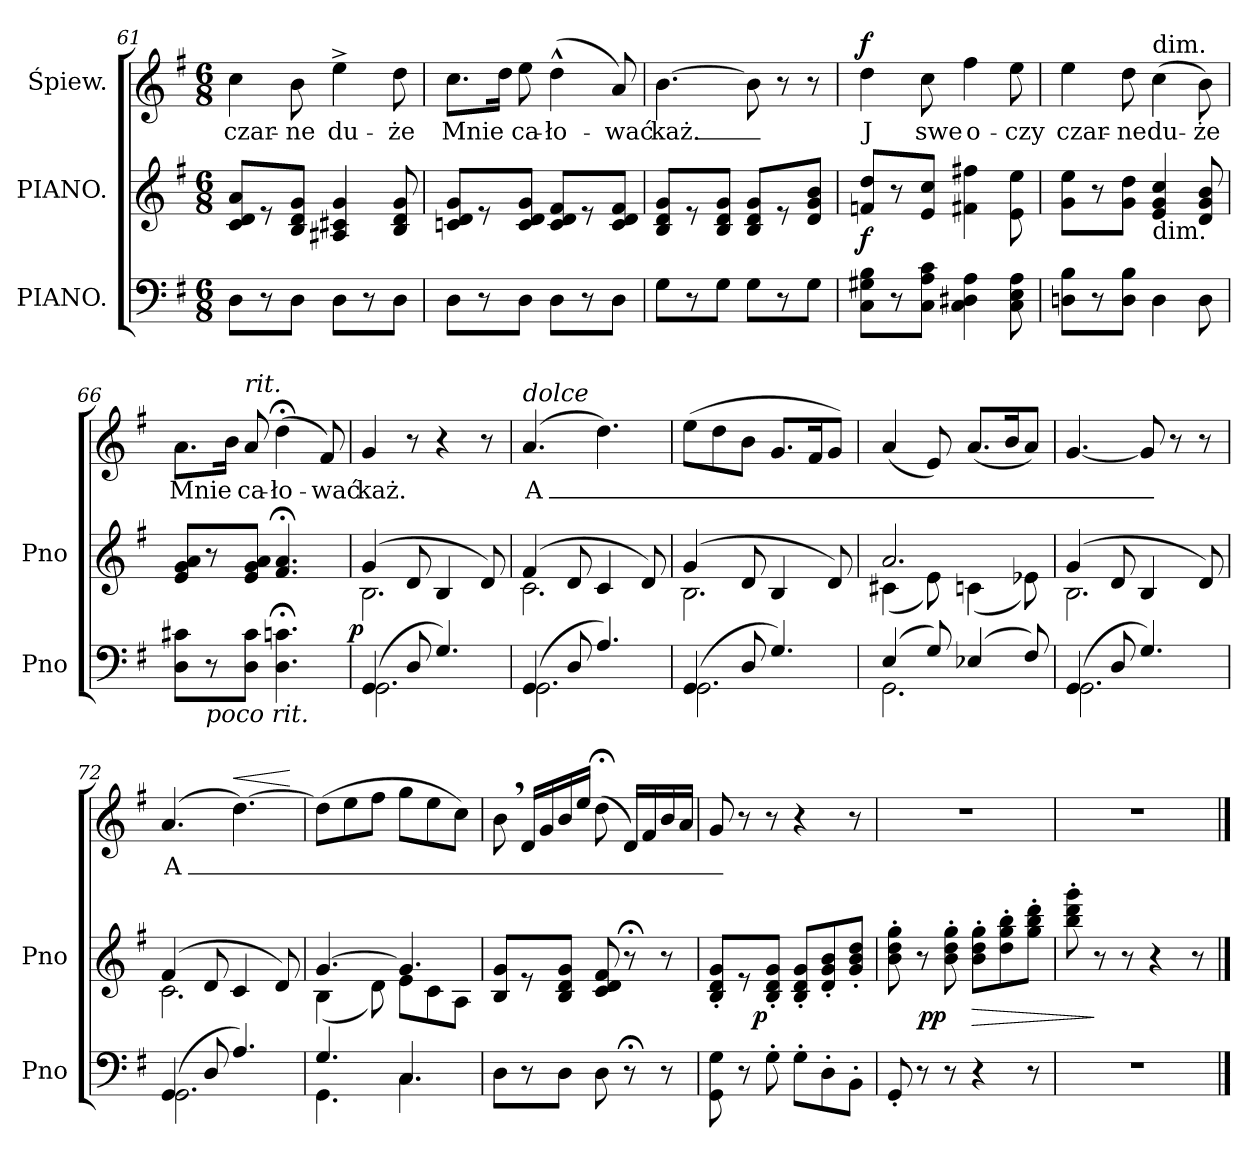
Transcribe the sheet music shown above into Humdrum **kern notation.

**kern	**kern	**dynam	**kern	**text	**dynam
*part3	*part2	*part2	*part1	*part1	*part1
*staff3	*staff2	*staff2	*staff1	*staff1	*staff1
*I"PIANO.	*I"PIANO.	*	*I"Śpiew.	*	*
*I'Pno	*I'Pno	*	*	*	*
*clefF4	*clefG2	*	*clefG2	*	*
*k[f#]	*k[f#]	*	*k[f#]	*	*
*G:	*G:	*	*G:	*	*
*M6/8	*M6/8	*	*M6/8	*	*
=61	=61	=61	=61	=61	=61
8D\L	8c/ 8d/ 8a/L	.	4cc\	czar-	.
8r	8r	.	.	.	.
8D\J	8B/ 8d/ 8g/J	.	8b\	-ne	.
8D\L	4A#X/ 4c#X/ 4g/	.	4ee^\	du-	.
8r	.	.	.	.	.
8D\J	8B/ 8d/ 8g/	.	8dd\	-że	.
=62	=62	=62	=62	=62	=62
8D\L	8cn/ 8d/ 8g/L	.	8.cc\L	Mnie	.
8r	8r	.	.	.	.
.	.	.	16dd\Jk	.	.
8D\J	8c/ 8d/ 8g/J	.	8ee\	ca-	.
8D\L	8c/ 8d/ 8f#/L	.	(4dd^^\	-ło-	.
8r	8r	.	.	.	.
8D\J	8c/ 8d/ 8f#/J	.	8a/)	-wać	.
=63	=63	=63	=63	=63	=63
8G\L	8B/ 8d/ 8g/L	.	[4.b\	każ._	.
8r	8r	.	.	.	.
8G\J	8B/ 8d/ 8g/J	.	.	.	.
8G\L	8B/ 8d/ 8g/L	.	8b\]	.	.
8r	8r	.	8r	.	.
8G\J	8d/ 8g/ 8b/J	.	8r	.	.
=64	=64	=64	=64	=64	=64
!	!	!	!	!	!LO:DY:a
8C\ 8G#X\ 8B\L	8fn/ 8dd/L	f	4dd\	J	f
8r	8r	.	.	.	.
8C\ 8A\ 8c\J	8e/ 8cc/J	.	8cc\	swe	.
4C\ 4D#X\ 4A\	4f#X\ 4ff#X\	.	4ff#\	o-	.
8C\ 8E\ 8A\	8e\ 8ee\	.	8ee\	-czy	.
=65	=65	=65	=65	=65	=65
8Dn\ 8B\L	8g\ 8ee\L	.	4ee\	czar-	.
8r	8r	.	.	.	.
8D\ 8B\J	8g\ 8dd\J	.	8dd\	-ne	.
!	!	!	!LO:TX:a:t=dim.	!	!
!	!LO:TX:b:t=dim.	!	!	!	!
4D\	4e/ 4g/ 4cc/	.	(4cc\	du-	.
8D\	8d/ 8g/ 8b/	.	8b\)	-że	.
=66	=66	=66	=66	=66	=66
8D\ 8c#X\L	8e/ 8g/ 8a/L	.	8.a\L	Mnie	.
!LO:TX:b:i:t=poco rit.	!	!	!	!	!
8r	8r	.	.	.	.
.	.	.	16b\Jk	.	.
!	!	!	!LO:TX:a:i:t=rit.	!	!
8D\ 8c#\J	8e/ 8g/ 8a/J	.	8a/	ca-	.
4.D;<\ 4.cn;<\	4.f#;</ 4.a;</	.	(4dd;<\	-ło-	.
.	.	.	8f#/)	-wać	.
=67	=67	=67	=67	=67	=67
*^	*^	*	*	*	*
!	!	!	!	!LO:DY:rj	!	!	!
(4GG/	2.GG\	(4g/	2.B\	p	4g/	każ.	.
8D/	.	8d/	.	.	8r	.	.
4.G/)	.	4B/	.	.	4r	.	.
.	.	8d/)	.	.	8r	.	.
=68	=68	=68	=68	=68	=68	=68	=68
!	!	!	!	!	!LO:TX:a:i:t=dolce	!	!
(4GG/	2.GG\	(4f#/	2.c\	.	(4.a/	A_	.
8D/	.	8d/	.	.	.	.	.
4.A/)	.	4c/	.	.	4.dd\)	.	.
.	.	8d/)	.	.	.	.	.
=69	=69	=69	=69	=69	=69	=69	=69
(4GG/	2.GG\	(4g/	2.B\	.	(8ee\L	.	.
.	.	.	.	.	8dd\	.	.
8D/	.	8d/	.	.	8b\J	.	.
4.G/)	.	4B/	.	.	8.g/L	.	.
.	.	.	.	.	16f#/K	.	.
.	.	8d/)	.	.	8g/J)	.	.
=70	=70	=70	=70	=70	=70	=70	=70
(4E/	2.GG\	2.a/	(4c#X\	.	(4a/	.	.
8G/)	.	.	8e\)	.	8e/)	.	.
(4E-X/	.	.	(4cn\	.	(8.a/L	.	.
.	.	.	.	.	16b/K	.	.
8F#/)	.	.	8e-X\)	.	8a/J)	.	.
=71	=71	=71	=71	=71	=71	=71	=71
(4GG/	2.GG\	(4g/	2.B\	.	[4.g/	.	.
8D/	.	8d/	.	.	.	.	.
4.G/)	.	4B/	.	.	8g/]	.	.
.	.	.	.	.	8r	.	.
.	.	8d/)	.	.	8r	.	.
=72	=72	=72	=72	=72	=72	=72	=72
(4GG/	2.GG\	(4f#/	2.c\	.	(4.a/	A_	.
8D/	.	8d/	.	.	.	.	.
!	!	!	!	!	!	!	!LO:HP:a
4.A/)	.	4c/	.	.	[4.dd\)	.	<
.	.	8d/)	.	.	.	.	.
*v	*v	*	*	*	*	*	*
*	*v	*v	*	*	*	*
.	.	.	.	.	[
=73	=73	=73	=73	=73	=73
*^	*^	*	*	*	*
4.G/	4.GG\	[4.g/	(4B\	.	(8dd\L]	.	.
.	.	.	.	.	8ee\	.	.
.	.	.	8d\)	.	8ff#\J	.	.
4.C/	4.C\	4.g/]	8e\L	.	8gg\L	.	.
.	.	.	8c\	.	8ee\	.	.
.	.	.	8A\J	.	8cc\J)	.	.
*v	*v	*	*	*	*	*	*
*	*v	*v	*	*	*	*
=74	=74	=74	=74	=74	=74
8D\L	8B/ 8g/L	.	8b,\	.	.
8r	8r	.	16d/LL	.	.
.	.	.	16g/	.	.
8D\J	8B/ 8d/ 8g/J	.	16b/	.	.
.	.	.	16ee/JJ	.	.
8D\	8c/ 8d/ 8f#/	.	(8dd;<\	.	.
8r;<	8r;<	.	16d/LL)	.	.
.	.	.	16f#/	.	.
8r	8r	.	16b/	.	.
.	.	.	16a/JJ	.	.
=75	=75	=75	=75	=75	=75
8GG\ 8G\	8B'/ 8d'/ 8g'/L	.	8g/	.	.
8r	8r	.	8r	.	.
!	!	!LO:DY:rj	!	!	!
8G'\	8B'/ 8d'/ 8g'/J	p	8r	.	.
8G'\L	8B'/ 8d'/ 8g'/L	.	4r	.	.
8D'\	8d'/ 8g'/ 8b'/	.	.	.	.
8BB'\J	8g'/ 8b'/ 8dd'/J	.	8r	.	.
=76	=76	=76	=76	=76	=76
8GG'/	8b'\ 8dd'\ 8gg'\	.	2.r	.	.
8r	8r	.	.	.	.
!	!	!LO:DY:rj	!	!	!
8r	8b'\ 8dd'\ 8gg'\	pp	.	.	.
!	!	!LO:HP:b	!	!	!
4r	8b'\ 8dd'\ 8gg'\L	>	.	.	.
.	8dd'\ 8gg'\ 8bb'\	.	.	.	.
8r	8gg'\ 8bb'\ 8ddd'\J	.	.	.	.
=77	=77	=77	=77	=77	=77
2.r	8bb'\ 8ddd'\ 8ggg'\	.	2.r	.	.
.	8r	]	.	.	.
.	8r	.	.	.	.
.	4r	.	.	.	.
.	8r	.	.	.	.
==	==	==	==	==	==
*-	*-	*-	*-	*-	*-
